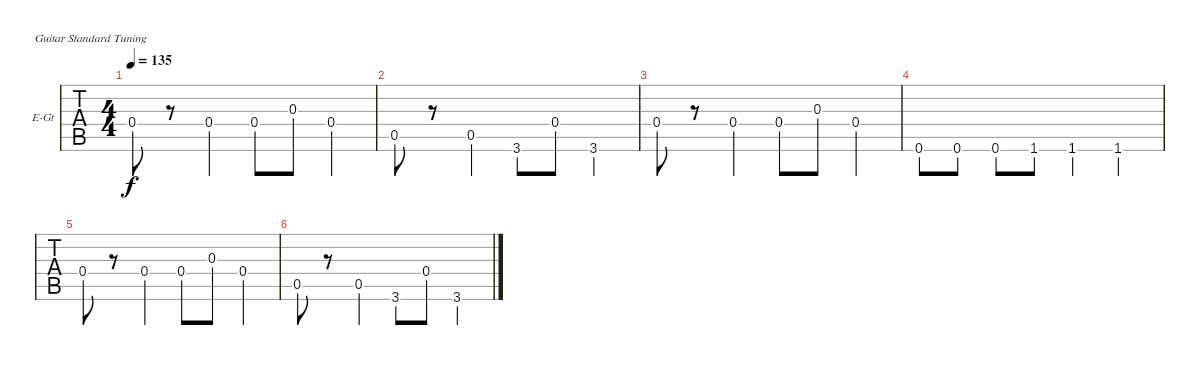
\defaultSystemsLayout 4
\bracketExtendMode groupsimilarinstruments
\firstSystemTrackNameOrientation horizontal
\otherSystemsTrackNameOrientation horizontal
\track ("Electric Guitar" "E-Gt") {instrument overdrivenguitar}
\staff {tabs}
\tuning (E4 B3 G3 D3 A2 E2)
\ts (4 4)
\tempo 135
\clef f4
\scale
0.333333
\ks c
0.4.8{dy f} r.8 0.4.4 0.4.8 0.3.8 0.4.4 |
\scale
0.333333 0.5.8 r.8 0.5.4 3.6.8 0.4.8 3.6.4 |
\scale
0.333333 0.4.8 r.8 0.4.4 0.4.8 0.3.8 0.4.4 |
\scale
0.333333 0.6.8 0.6.8 0.6.8 1.6.8 1.6.4 1.6.4 |
0.4.8 r.8 0.4.4 0.4.8 0.3.8 0.4.4 |
0.5.8 r.8 0.5.4 3.6.8 0.4.8 3.6.4
